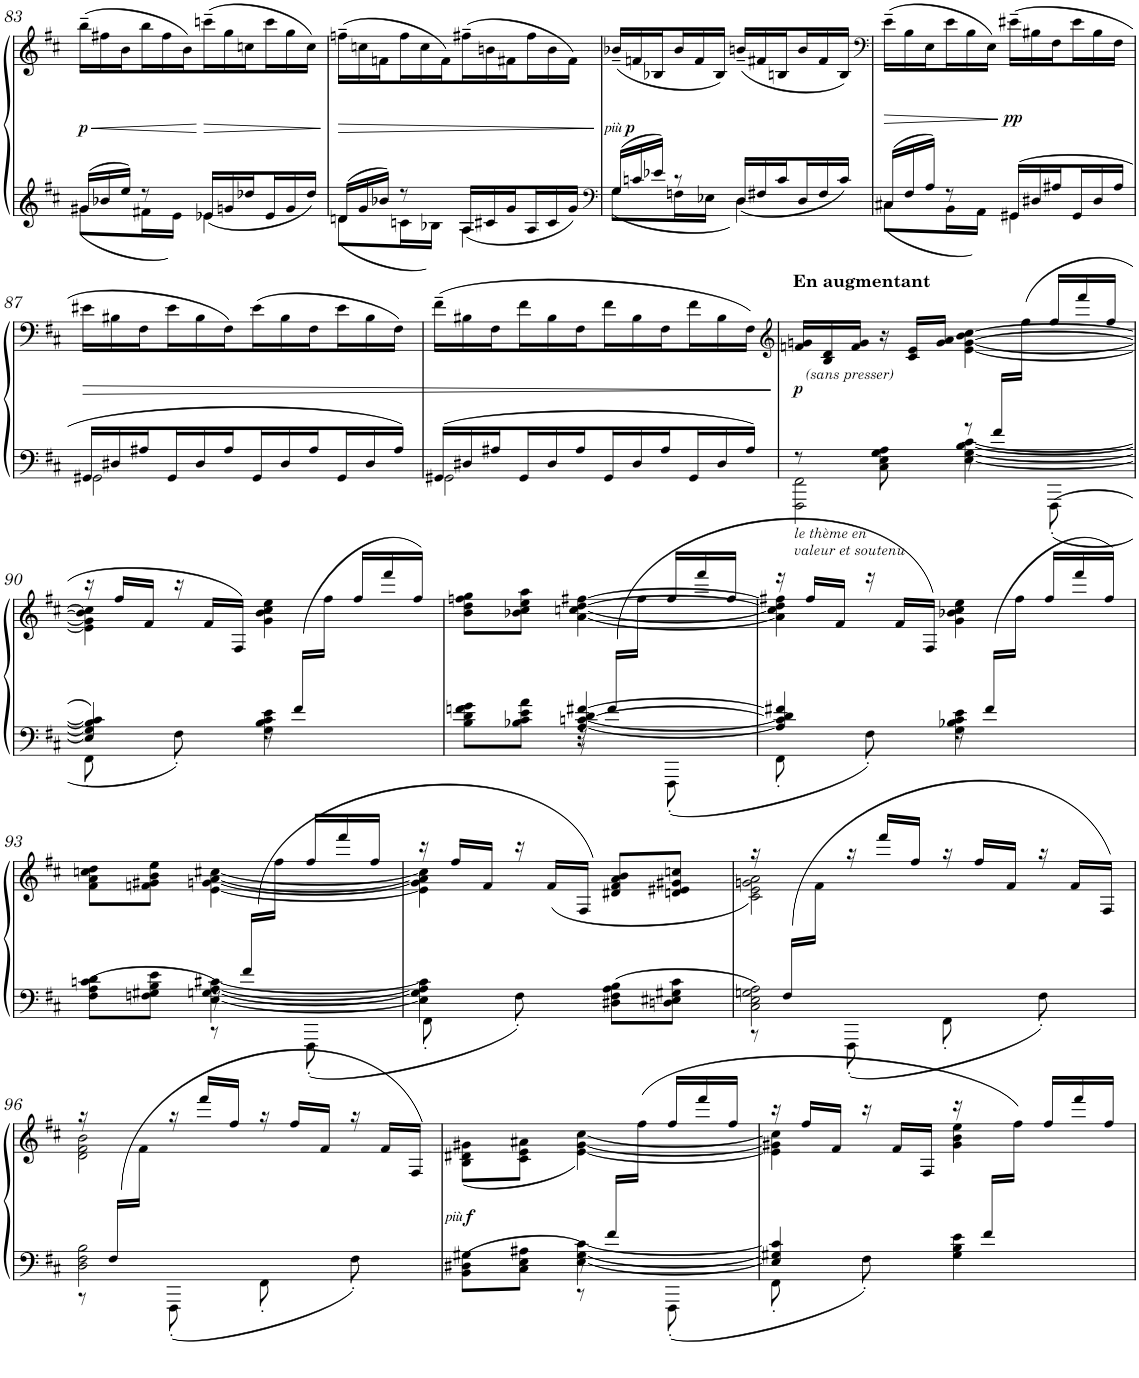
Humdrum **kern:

**kern	**kern	**dynam
*part1	*part1	*part1
*staff2	*staff1	*staff1/2
*I"Piano	*	*
*I'Pno	*	*
!!LO:PB:g=z
*clefG2	*clefG2	*
*k[f#c#]	*k[f#c#]	*
*M2/4	*M2/4	*
*Xtuplet	*Xtuplet	*
=83	=83	=83
*^	*	*
!	!	!	!LO:HP:b
!	!	!	!LO:DY:n=1:b
24g#X/LL	8g#\L	(24bb~\LL	< p
24b-X/	.	24ff#X\	.
24ee/JJ	.	24b\J	.
8r	16f#X\L	24bb\L	.
.	.	24ff#\	.
.	16e\JJ	.	.
.	.	24b\J)	.
!	!	!	!LO:HP:n=1:b
24e-X/LL	4e-\	(24cccn~\L	[ >
24gn/	.	24gg\	.
24dd-X/J	.	24ccn\J	.
24e-/L	.	24ccc\L	.
24g/	.	24gg\	.
24dd-/JJ	.	24cc\JJ)	.
*v	*v	*	*
.	.	]
=84	=84	=84
*^	*	*
!	!	!	!LO:HP:b
24dn/LL	8d\L	(24ffn~\LL	>
24g/	.	24ccn\	.
24b-X/JJ	.	24fn\J	.
8r	16cn\L	24ff\L	.
.	.	24cc\	.
.	16B-X\JJ	.	.
.	.	24f\J)	.
24A/LL	4A\	(24ff#X~\L	.
24c#X/	.	24bn\	.
24g/J	.	24f#X\J	.
24A/L	.	24ff#\L	.
24c#/	.	24b\	.
24g/JJ	.	24f#\JJ)	.
*v	*v	*	*
.	.	]
=85	=85	=85
*clefF4	*	*
*^	*	*
!	!	!	!LO:DY:b
!	!	!	!LO:DY:n=1:b
24G/LL	8G\L	(24b-X~/LL	other-dynamics p
24cn/	.	24fn/	.
24e-X/JJ	.	24B-X/J	.
8r	16Fn\L	24b-/L	.
.	.	24f/	.
.	16E-X\JJ	.	.
.	.	24B-/JJ)	.
24D/LL	4D\	(24bn~/LL	.
24F#X/	.	24f#X/	.
24c/J	.	24Bn/J	.
24D/L	.	24b/L	.
24F#/	.	24f#/	.
24c/JJ	.	24B/JJ)	.
=86	=86	=86	=86
*	*	*clefF4	*
!	!	!	!LO:HP:b
24C#X/LL	8C#\L	(24e~\LL	>
24F#/	.	24B\	.
24A/JJ	.	24E\J	.
8r	16BB\L	24e\L	.
.	.	24B\	.
.	16AA\JJ	.	.
.	.	24E\JJ)	.
!	!	!	!LO:DY:n=1:b
24GG#X/LL	4GG#\	(24e#X~\LL	] pp
24D#X/	.	24B#X\	.
24A#X/J	.	24F#\J	.
24GG#/L	.	24e#\L	.
24D#/	.	24B#\	.
24A#/JJ	.	24F#\JJ	.
!!LO:LB:g=z
=87	=87	=87	=87
!	!	!	!LO:HP:b
24GG#X/LL	2GG#\	24e#X\LL	>
24D#X/	.	24B#X\	.
24A#X/J	.	24F#\J	.
24GG#/L	.	24e#\L	.
24D#/	.	24B#\	.
24A#/J	.	24F#\J)	.
24GG#/L	.	(24e#\L	.
24D#/	.	24B#\	.
24A#/J	.	24F#\J	.
24GG#/L	.	24e#\L	.
24D#/	.	24B#\	.
24A#/JJ	.	24F#\JJ)	.
=88	=88	=88	=88
24GG#X/LL	2GG#\	(24f#~\LL	.
24D#X/	.	24B#X\	.
24A#X/J	.	24F#\J	.
24GG#/L	.	24f#\L	.
24D#/	.	24B#\	.
24A#/J	.	24F#\J	.
24GG#/L	.	24f#\L	.
24D#/	.	24B#\	.
24A#/J	.	24F#\J	.
24GG#/L	.	24f#\L	.
24D#/	.	24B#\	.
24A#/JJ	.	24F#\JJ)	.
*v	*v	*	*
.	.	]
=89	=89	=89
*	*clefG2	*
*^	*^	*
*	*^	*	*	*
*	*	*^	*	*	*
!	!	!	!	!LO:TX:a:B:t=En augmentant	!	!
!	!	!	!	!LO:TX:b:i:t=(sans presser)	!	!
!LO:TX:b:i:t=le thème en	!	!	!	!	!	!
!LO:TX:b:t=valeur et soutenu	!	!	!	!	!	!
!	!	!	!	!	!	!LO:DY:b
24%7ryy	8r	2FFF#\ 2FF#\	4ryy	24fn/ 24gn/LL	4ryy	p
.	.	.	.	24B/ 24d/	.	.
.	.	.	.	24f/ 24g/JJ	.	.
.	8C#\ 8E\ 8G\ 8A\	.	.	24r	.	.
.	.	.	.	24c#/ 24e/LL	.	.
.	.	.	.	24g/ 24a/JJ	.	.
.	8r	.	[4E\ [4G\ [4B\ [4c#\	24r	[4e\ [4g\ [>4b\ [>4cc#\	.
24f#/LL	.	.	.	24ryy	.	.
6ryy	.	.	.	(24ff#\JJ	.	.
.	8FFF#'\	.	.	24ff#/LL	.	.
.	.	.	.	24fff#/	.	.
.	.	.	.	24ff#/JJ	.	.
*	*	*v	*v	*	*	*
!!LO:LB:g=z	!!
=90	=90	=90	=90	=90	=90
24%7ryy	4E/] 4G/] 4B/] 4c#/]	8FF#'\	24r	4e\] 4g\] 4b\] 4cc#\]	.
.	.	.	24ff#/LL	.	.
.	.	.	24f#/JJ	.	.
.	.	8F#'\	24r	.	.
.	.	.	24f#/LL	.	.
.	.	.	24F#/JJ)	.	.
.	4G\ 4B\ 4c#\ 4e\	4ryy	24r	4g\ 4b\ 4cc#\ 4ee\	.
(24f#/LL	.	.	24ryy	.	.
6ryy	.	.	24ff#\JJ	.	.
.	.	.	24ff#/LL	.	.
.	.	.	24fff#/	.	.
.	.	.	24ff#/JJ)	.	.
=91	=91	=91	=91	=91	=91
24%7ryy	8B\ 8d\ 8fn\ 8g\L	4ryy	8b\ 8dd\ 8ffn\ 8gg\L	4ryy	.
.	8B-X\ 8c#\ 8e\ 8a\J	.	8b-X\ 8cc#\ 8ee\ 8aa\J	.	.
.	[<4A/ [<4cn/ [4d/ [4f#X/	8r	24r	[4a\ [4ccn\ [>4dd\ [>4ff#X\	.
(24f#/LL	.	.	24ryy	.	.
6ryy	.	.	24ff#\JJ	.	.
.	.	8FFF#'\	24ff#/LL	.	.
.	.	.	24fff#/	.	.
.	.	.	24ff#/JJ	.	.
=92	=92	=92	=92	=92	=92
24%7ryy	4A/] 4c/] 4d/] 4f#X/]	8FF#'\	24r	4a\] 4cc\] 4dd\] 4ff#X\]	.
.	.	.	24ff#/LL	.	.
.	.	.	24f#/JJ	.	.
.	.	8F#'\	24r	.	.
.	.	.	24f#/LL	.	.
.	.	.	24F#/JJ)	.	.
.	4G\ 4B-X\ 4cn\ 4e\	4ryy	24r	4g\ 4b-X\ 4ccn\ 4ee\	.
(24f#/LL	.	.	24ryy	.	.
6ryy	.	.	24ff#\JJ	.	.
.	.	.	24ff#/LL	.	.
.	.	.	24fff#/	.	.
.	.	.	24ff#/JJ)	.	.
!!LO:LB:g=z	!!
=93	=93	=93	=93	=93	=93
24%7ryy	8F#\ 8A\ 8cn\ 8d\L	4ryy	8f#\ 8a\ 8ccn\ 8dd\L	4ryy	.
.	8Fn\ 8G#X\ 8B\ 8e\J	.	8fn\ 8g#X\ 8b\ 8ee\J	.	.
.	[<4E\ [<4Gn\ [<4A\ [<4c#X\	8r	24r	[4e\ [4gn\ [<4a\ [<4cc#X\	.
(24f#/LL	.	.	24ryy	.	.
6ryy	.	.	24ff#\JJ	.	.
.	.	8FFF#'\	24ff#/LL	.	.
.	.	.	24fff#/	.	.
.	.	.	24ff#/JJ	.	.
*	*v	*v	*	*	*
=94	=94	=94	=94	=94
4E\] 4G\] 4A\] 4c#\]	8FF#'\	24r	4e\] 4g\] 4a\] 4cc#\]	.
.	.	24ff#/LL	.	.
.	.	24f#/JJ	.	.
.	8F#'\	24r	.	.
.	.	(24f#/LL	.	.
.	.	24F#/JJ)	.	.
8D#X\ 8F#\ 8A\ 8B\L	4ryy	8d#X/ 8f#/ 8a/ 8b/L	4ryy	.
8Dn\ 8E#X\ 8G#X\ 8c#\J	.	8dn/ 8e#X/ 8g#X/ 8ccn/J	.	.
=95	=95	=95	=95	=95
*	*^	*	*	*
24ryy	2C#\ 2E\ 2Gn\ 2A\	8r	24r	2c#\ 2e\ 2gn\ 2a\)	.
(24F#/LL	.	.	24ryy	.	.
12%5ryy	.	.	24f#\JJ	.	.
.	.	8FFF#'\	24r	.	.
.	.	.	24fff#/LL	.	.
.	.	.	24ff#/JJ	.	.
.	.	8FF#'\	24r	.	.
.	.	.	24ff#/LL	.	.
.	.	.	24f#/JJ	.	.
.	.	8F#'\	24r	.	.
.	.	.	24f#/LL	.	.
.	.	.	24F#/JJ)	.	.
!!LO:LB:g=z	!!
=96	=96	=96	=96	=96	=96
24ryy	2D\ 2F#\ 2B\	8r	24r	2d\ 2f#\ 2b\	.
(24F#/LL	.	.	24ryy	.	.
12%5ryy	.	.	24f#\JJ	.	.
.	.	8FFF#'\	24r	.	.
.	.	.	24fff#/LL	.	.
.	.	.	24ff#/JJ	.	.
.	.	8FF#'\	24r	.	.
.	.	.	24ff#/LL	.	.
.	.	.	24f#/JJ	.	.
.	.	8F#'\	24r	.	.
.	.	.	24f#/LL	.	.
.	.	.	24F#/JJ)	.	.
=97	=97	=97	=97	=97	=97
!	!	!	!	!	!LO:DY:b
!	!	!	!	!	!LO:DY:n=1:b
24%7ryy	8BB\ 8D#X\ 8G#X\L	4ryy	(8B\ 8d#X\ 8g#X\L	4ryy	other-dynamics f
.	8C#\ 8E\ 8A#X\J	.	8c#\ 8e\ 8a#X\J	.	.
.	[4E\ [4G#\ [4c#\	8r	24r	[4e\ [4g#\ [4cc#\)	.
24f#/LL	.	.	24ryy	.	.
6ryy	.	.	(24ff#\JJ	.	.
.	.	8FFF#'\	24ff#/LL	.	.
.	.	.	24fff#/	.	.
.	.	.	24ff#/JJ	.	.
=98	=98	=98	=98	=98	=98
24%7ryy	4E/] 4G#X/] 4c#/]	8FF#'\	24r	4e\] 4g#X\] 4cc#\]	.
.	.	.	24ff#/LL	.	.
.	.	.	24f#/JJ	.	.
.	.	8F#'\	24r	.	.
.	.	.	24f#/LL	.	.
.	.	.	24F#/JJ	.	.
.	4G#\ 4B\ 4e\	4ryy	24r	4g#\ 4b\ 4ee\	.
24f#/LL	.	.	24ryy	.	.
6ryy	.	.	24ff#\JJ)	.	.
.	.	.	24ff#/LL	.	.
.	.	.	24fff#/	.	.
.	.	.	24ff#/JJ	.	.
*v	*v	*v	*	*	*
*	*v	*v	*
=	=	=
*-	*-	*-
